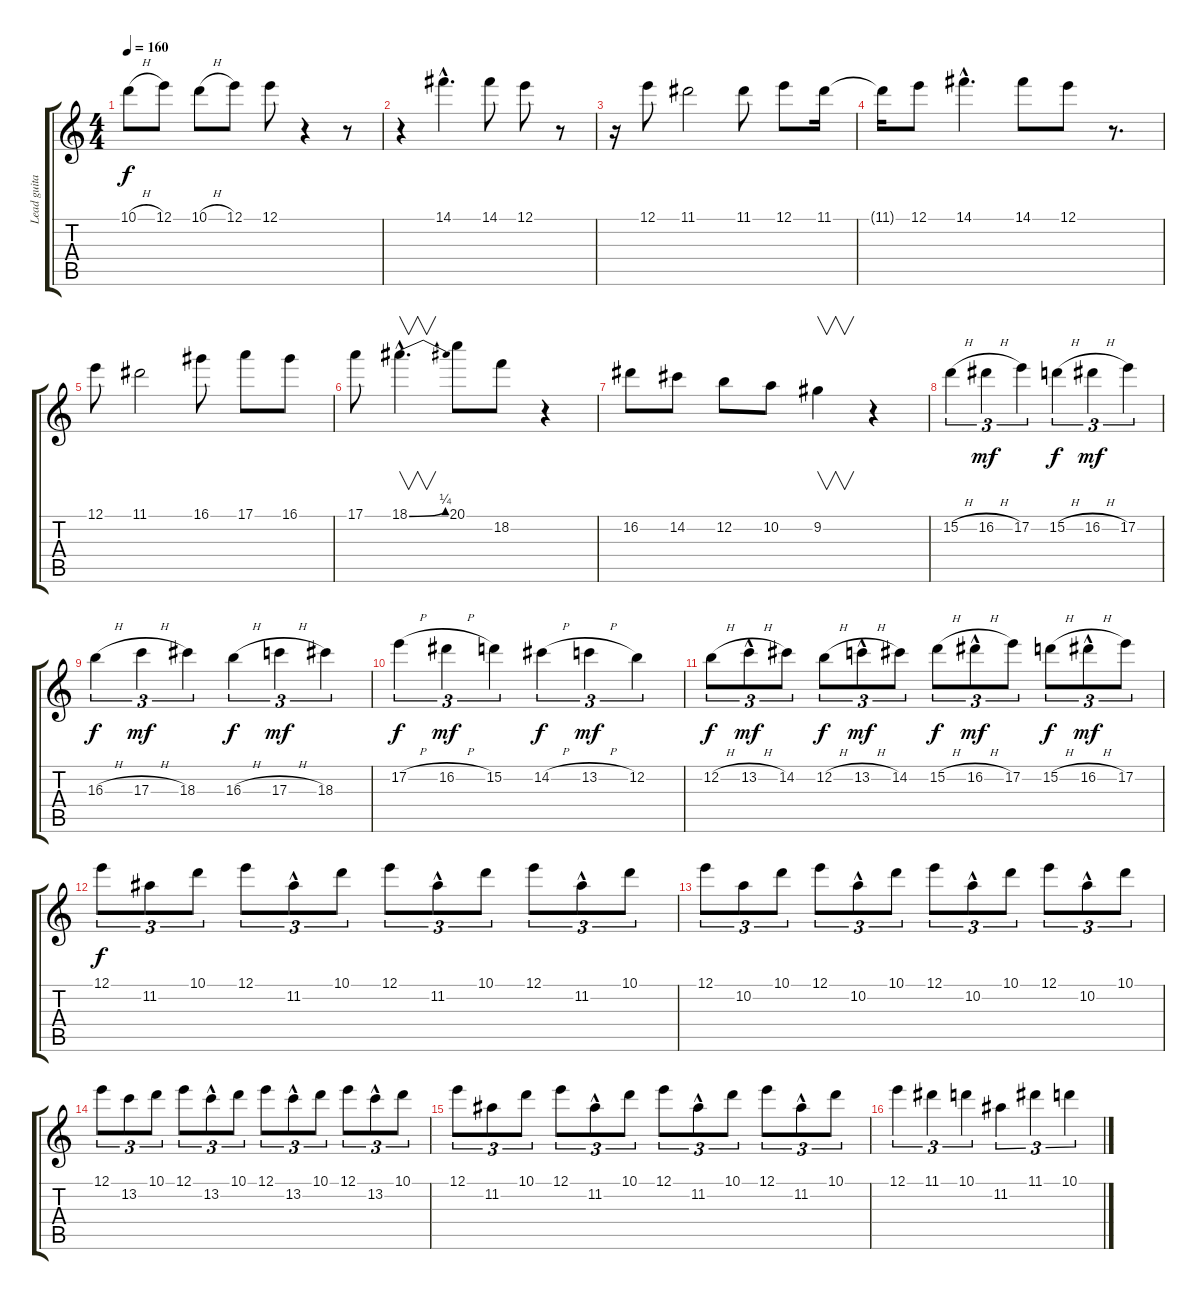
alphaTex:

\track ("Lead guitar" "Lead guita") {instrument overdrivenguitar}
\staff {score tabs}
\tuning (E4 B3 G3 D3 A2 E2) {hide}
\ts (4 4)
\tempo 160
\clef g2
\ks c
10.1{h}.8{dy f} 12.1.8 10.1{h}.8 12.1.8 12.1.8 r.4 r.8 |
r.4 14.1{hac}.4{d} 14.1.8 12.1.8 r.8 |
r.16 12.1.8 11.1.2 11.1.8 12.1.8 11.1.16 |
11.1{t}.16 12.1.8 14.1{hac}.4{d} 14.1.8 12.1.8 r.8{d} |
12.1.8 11.1.2 16.1.8 17.1.8 16.1.8 |
17.1.8 18.1{be (bend 0 0 60 1) hac}.4{v d} 20.1.8 18.2.8 r.4 |
16.2.8 14.2.8 12.2.8 10.2.8 9.2.4{v} r.4 |
15.2{h}.4{tu (3 2)} 16.2{h}.4{tu (3 2) dy mf} 17.2.4{tu (3 2)} 15.2{h}.4{tu (3 2) dy f} 16.2{h}.4{tu (3 2) dy mf} 17.2.4{tu (3 2)} |
16.3{h}.4{tu (3 2) dy f} 17.3{h}.4{tu (3 2) dy mf} 18.3.4{tu (3 2)} 16.3{h}.4{tu (3 2) dy f} 17.3{h}.4{tu (3 2) dy mf} 18.3.4{tu (3 2)} |
17.2{h}.4{tu (3 2) dy f} 16.2{h}.4{tu (3 2) dy mf} 15.2.4{tu (3 2)} 14.2{h}.4{tu (3 2) dy f} 13.2{h}.4{tu (3 2) dy mf} 12.2.4{tu (3 2)} |
12.2{h}.8{tu (3 2) dy f} 13.2{h hac}.8{tu (3 2) dy mf} 14.2.8{tu (3 2)} 12.2{h}.8{tu (3 2) dy f} 13.2{h hac}.8{tu (3 2) dy mf} 14.2.8{tu (3 2)} 15.2{h}.8{tu (3 2) dy f} 16.2{h hac}.8{tu (3 2) dy mf} 17.2.8{tu (3 2)} 15.2{h}.8{tu (3 2) dy f} 16.2{h hac}.8{tu (3 2) dy mf} 17.2.8{tu (3 2)} |
12.1.8{tu (3 2) dy f} 11.2.8{tu (3 2)} 10.1.8{tu (3 2)} 12.1.8{tu (3 2)} 11.2{hac}.8{tu (3 2)} 10.1.8{tu (3 2)} 12.1.8{tu (3 2)} 11.2{hac}.8{tu (3 2)} 10.1.8{tu (3 2)} 12.1.8{tu (3 2)} 11.2{hac}.8{tu (3 2)} 10.1.8{tu (3 2)} |
12.1.8{tu (3 2)} 10.2.8{tu (3 2)} 10.1.8{tu (3 2)} 12.1.8{tu (3 2)} 10.2{hac}.8{tu (3 2)} 10.1.8{tu (3 2)} 12.1.8{tu (3 2)} 10.2{hac}.8{tu (3 2)} 10.1.8{tu (3 2)} 12.1.8{tu (3 2)} 10.2{hac}.8{tu (3 2)} 10.1.8{tu (3 2)} |
12.1.8{tu (3 2)} 13.2.8{tu (3 2)} 10.1.8{tu (3 2)} 12.1.8{tu (3 2)} 13.2{hac}.8{tu (3 2)} 10.1.8{tu (3 2)} 12.1.8{tu (3 2)} 13.2{hac}.8{tu (3 2)} 10.1.8{tu (3 2)} 12.1.8{tu (3 2)} 13.2{hac}.8{tu (3 2)} 10.1.8{tu (3 2)} |
12.1.8{tu (3 2)} 11.2.8{tu (3 2)} 10.1.8{tu (3 2)} 12.1.8{tu (3 2)} 11.2{hac}.8{tu (3 2)} 10.1.8{tu (3 2)} 12.1.8{tu (3 2)} 11.2{hac}.8{tu (3 2)} 10.1.8{tu (3 2)} 12.1.8{tu (3 2)} 11.2{hac}.8{tu (3 2)} 10.1.8{tu (3 2)} |
12.1.4{tu (3 2)} 11.1.4{tu (3 2)} 10.1.4{tu (3 2)} 11.2.4{tu (3 2)} 11.1.4{tu (3 2)} 10.1.4{tu (3 2)}
